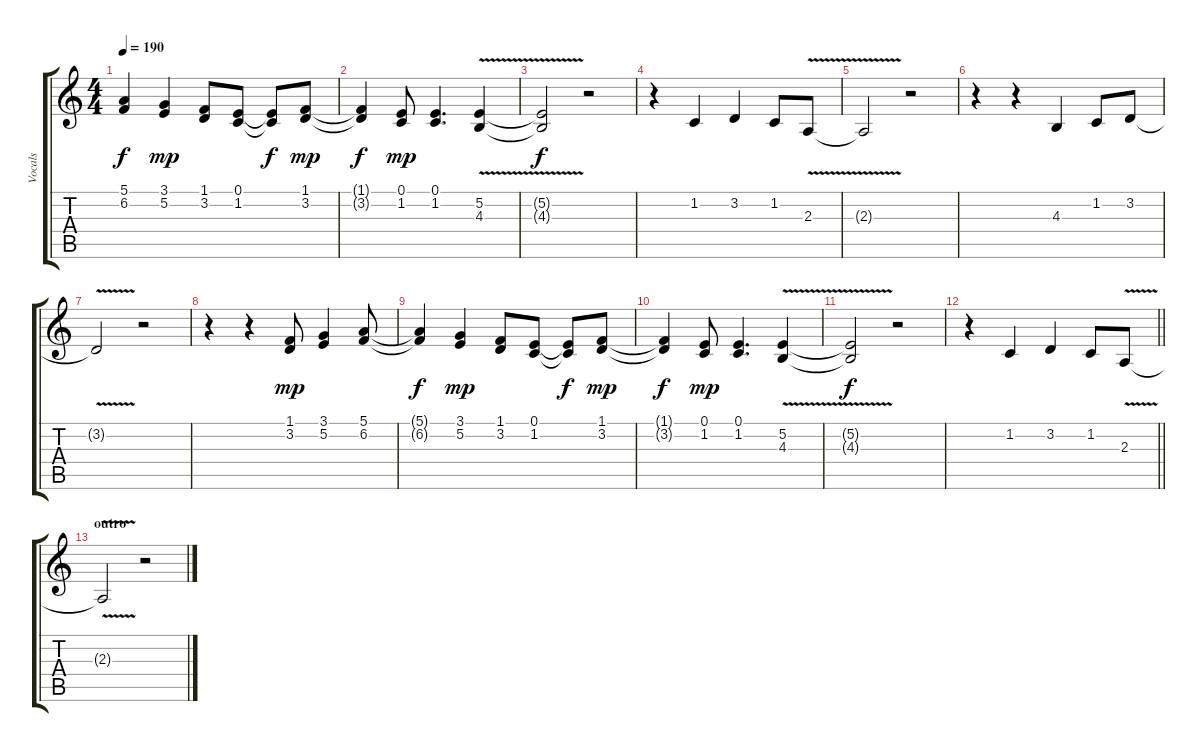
\track ("Vocals" "Vocals") {instrument clarinet}
\staff {score tabs}
\tuning (E4 B3 G3 D3 A2 E2) {hide}
\ts (4 4)
\tempo 190
\clef g2
\ks c
(5.1{t} 6.2{t}).4{dy f} (3.1 5.2).4{dy mp} (1.1 3.2).8 (0.1 1.2).8 (0.1{t} 1.2{t}).8{dy f} (1.1 3.2).8{dy mp} |
(1.1{t} 3.2{t}).4{dy f} (0.1 1.2).8{dy mp} (0.1 1.2).4{d} (5.2 4.3{v}).4 |
(5.2{t} 4.3{t}).2{dy f} r.2 |
r.4 1.2.4 3.2.4 1.2.8 2.3{v}.8 |
2.3{t}.2 r.2 |
r.4 r.4 4.3.4 1.2.8 3.2.8 |
3.2{v t}.2 r.2 |
r.4 r.4 (1.1 3.2).8{dy mp} (3.1 5.2).4 (5.1 6.2).8 |
(5.1{t} 6.2{t}).4{dy f} (3.1 5.2).4{dy mp} (1.1 3.2).8 (0.1 1.2).8 (0.1{t} 1.2{t}).8{dy f} (1.1 3.2).8{dy mp} |
(1.1{t} 3.2{t}).4{dy f} (0.1 1.2).8{dy mp} (0.1 1.2).4{d} (5.2 4.3{v}).4 |
(5.2{t} 4.3{t}).2{dy f} r.2 |
\barLineRight lightlight
r.4 1.2.4 3.2.4 1.2.8 2.3{v}.8 |
\section ("" "outro")
2.3{t}.2 r.2
